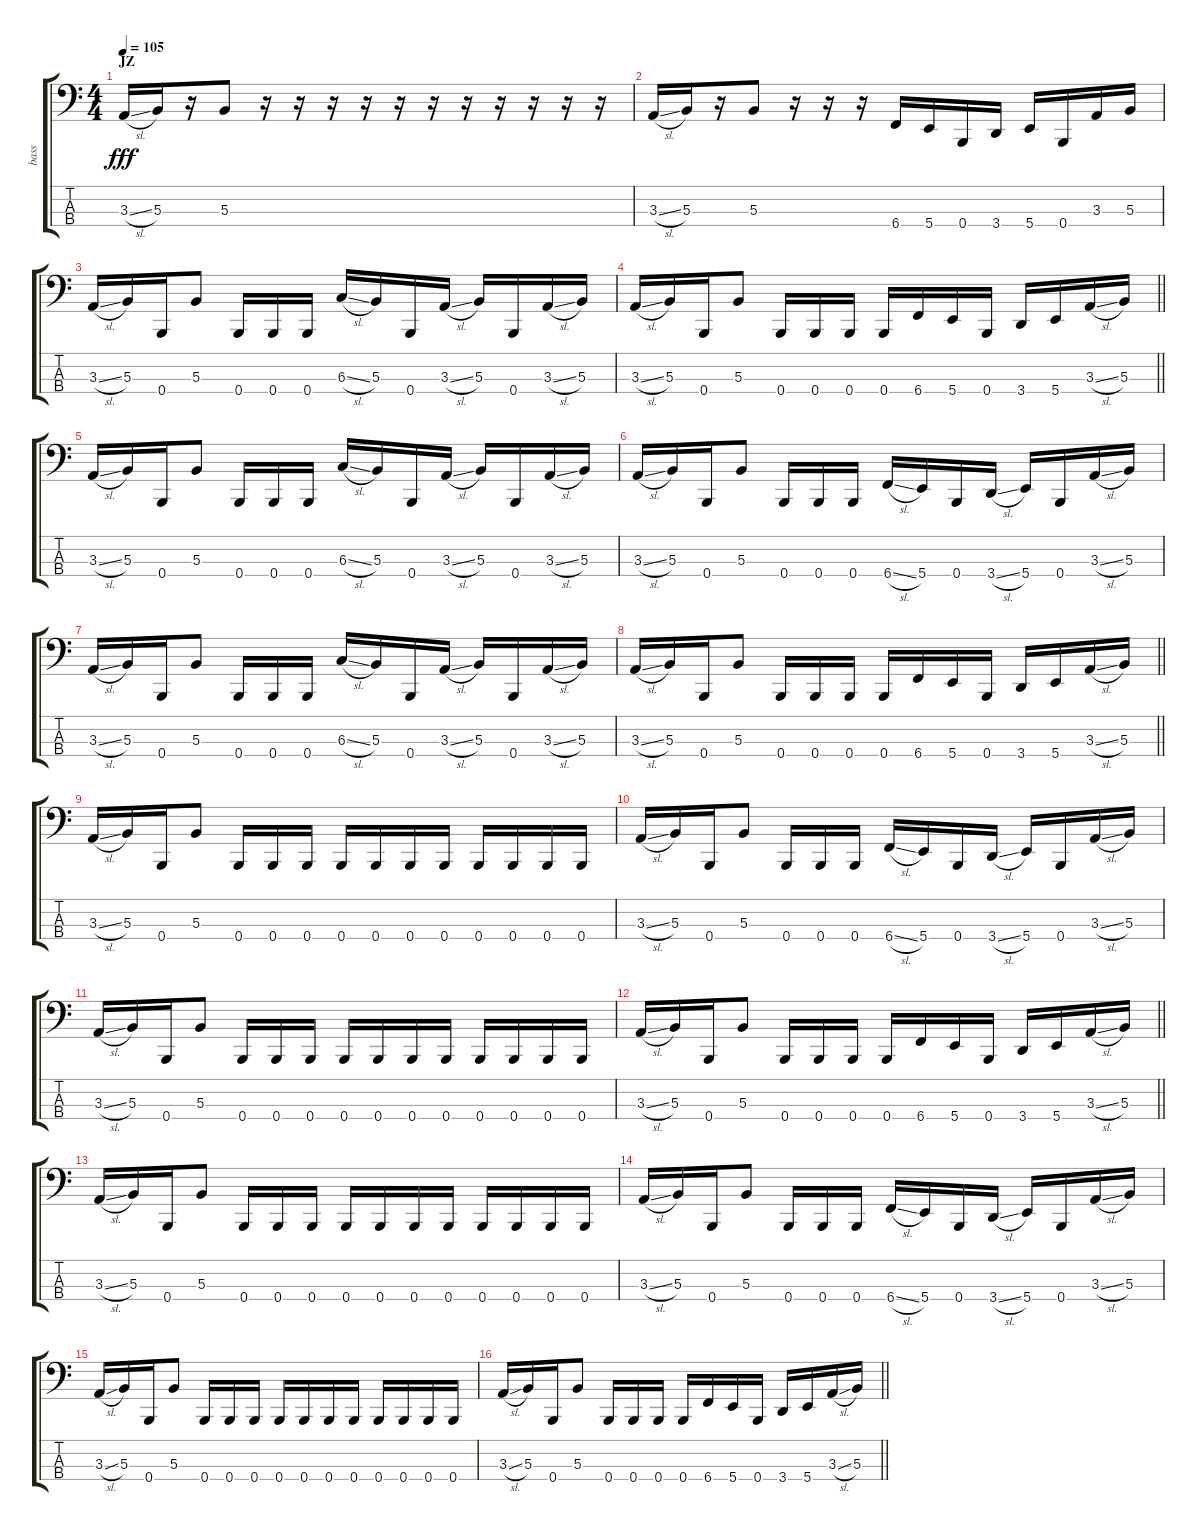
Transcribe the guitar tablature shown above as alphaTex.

\track ("bass" "bass") {instrument electricbasspick}
\staff {score tabs}
\tuning (E2 B1 Gb1 B0) {hide}
\ts (4 4)
\section ("" "JZ")
\tempo 105
\clef f4
\ks c
3.3{sl}.16{dy fff} 5.3.16 r.16 5.3.8 r.16 r.16 r.16 r.16 r.16 r.16 r.16 r.16 r.16 r.16 r.16 |
3.3{sl}.16 5.3.16 r.16 5.3.8 r.16 r.16 r.16 6.4.16 5.4.16 0.4.16 3.4.16 5.4.16 0.4.16 3.3.16 5.3.16 |
3.3{sl}.16 5.3.16 0.4.16 5.3.8 0.4.16 0.4.16 0.4.16 6.3{sl}.16 5.3.16 0.4.16 3.3{sl}.16 5.3.16 0.4.16 3.3{sl}.16 5.3.16 |
\barLineRight lightlight
3.3{sl}.16 5.3.16 0.4.16 5.3.8 0.4.16 0.4.16 0.4.16 0.4.16 6.4.16 5.4.16 0.4.16 3.4.16 5.4.16 3.3{sl}.16 5.3.16 |
\section ("" "")
3.3{sl}.16 5.3.16 0.4.16 5.3.8 0.4.16 0.4.16 0.4.16 6.3{sl}.16 5.3.16 0.4.16 3.3{sl}.16 5.3.16 0.4.16 3.3{sl}.16 5.3.16 |
3.3{sl}.16 5.3.16 0.4.16 5.3.8 0.4.16 0.4.16 0.4.16 6.4{sl}.16 5.4.16 0.4.16 3.4{sl}.16 5.4.16 0.4.16 3.3{sl}.16 5.3.16 |
3.3{sl}.16 5.3.16 0.4.16 5.3.8 0.4.16 0.4.16 0.4.16 6.3{sl}.16 5.3.16 0.4.16 3.3{sl}.16 5.3.16 0.4.16 3.3{sl}.16 5.3.16 |
\barLineRight lightlight
3.3{sl}.16 5.3.16 0.4.16 5.3.8 0.4.16 0.4.16 0.4.16 0.4.16 6.4.16 5.4.16 0.4.16 3.4.16 5.4.16 3.3{sl}.16 5.3.16 |
\section ("" "")
3.3{sl}.16 5.3.16 0.4.16 5.3.8 0.4.16 0.4.16 0.4.16 0.4.16 0.4.16 0.4.16 0.4.16 0.4.16 0.4.16 0.4.16 0.4.16 |
3.3{sl}.16 5.3.16 0.4.16 5.3.8 0.4.16 0.4.16 0.4.16 6.4{sl}.16 5.4.16 0.4.16 3.4{sl}.16 5.4.16 0.4.16 3.3{sl}.16 5.3.16 |
3.3{sl}.16 5.3.16 0.4.16 5.3.8 0.4.16 0.4.16 0.4.16 0.4.16 0.4.16 0.4.16 0.4.16 0.4.16 0.4.16 0.4.16 0.4.16 |
\barLineRight lightlight
3.3{sl}.16 5.3.16 0.4.16 5.3.8 0.4.16 0.4.16 0.4.16 0.4.16 6.4.16 5.4.16 0.4.16 3.4.16 5.4.16 3.3{sl}.16 5.3.16 |
3.3{sl}.16 5.3.16 0.4.16 5.3.8 0.4.16 0.4.16 0.4.16 0.4.16 0.4.16 0.4.16 0.4.16 0.4.16 0.4.16 0.4.16 0.4.16 |
3.3{sl}.16 5.3.16 0.4.16 5.3.8 0.4.16 0.4.16 0.4.16 6.4{sl}.16 5.4.16 0.4.16 3.4{sl}.16 5.4.16 0.4.16 3.3{sl}.16 5.3.16 |
3.3{sl}.16 5.3.16 0.4.16 5.3.8 0.4.16 0.4.16 0.4.16 0.4.16 0.4.16 0.4.16 0.4.16 0.4.16 0.4.16 0.4.16 0.4.16 |
\barLineRight lightlight
3.3{sl}.16 5.3.16 0.4.16 5.3.8 0.4.16 0.4.16 0.4.16 0.4.16 6.4.16 5.4.16 0.4.16 3.4.16 5.4.16 3.3{sl}.16 5.3.16
